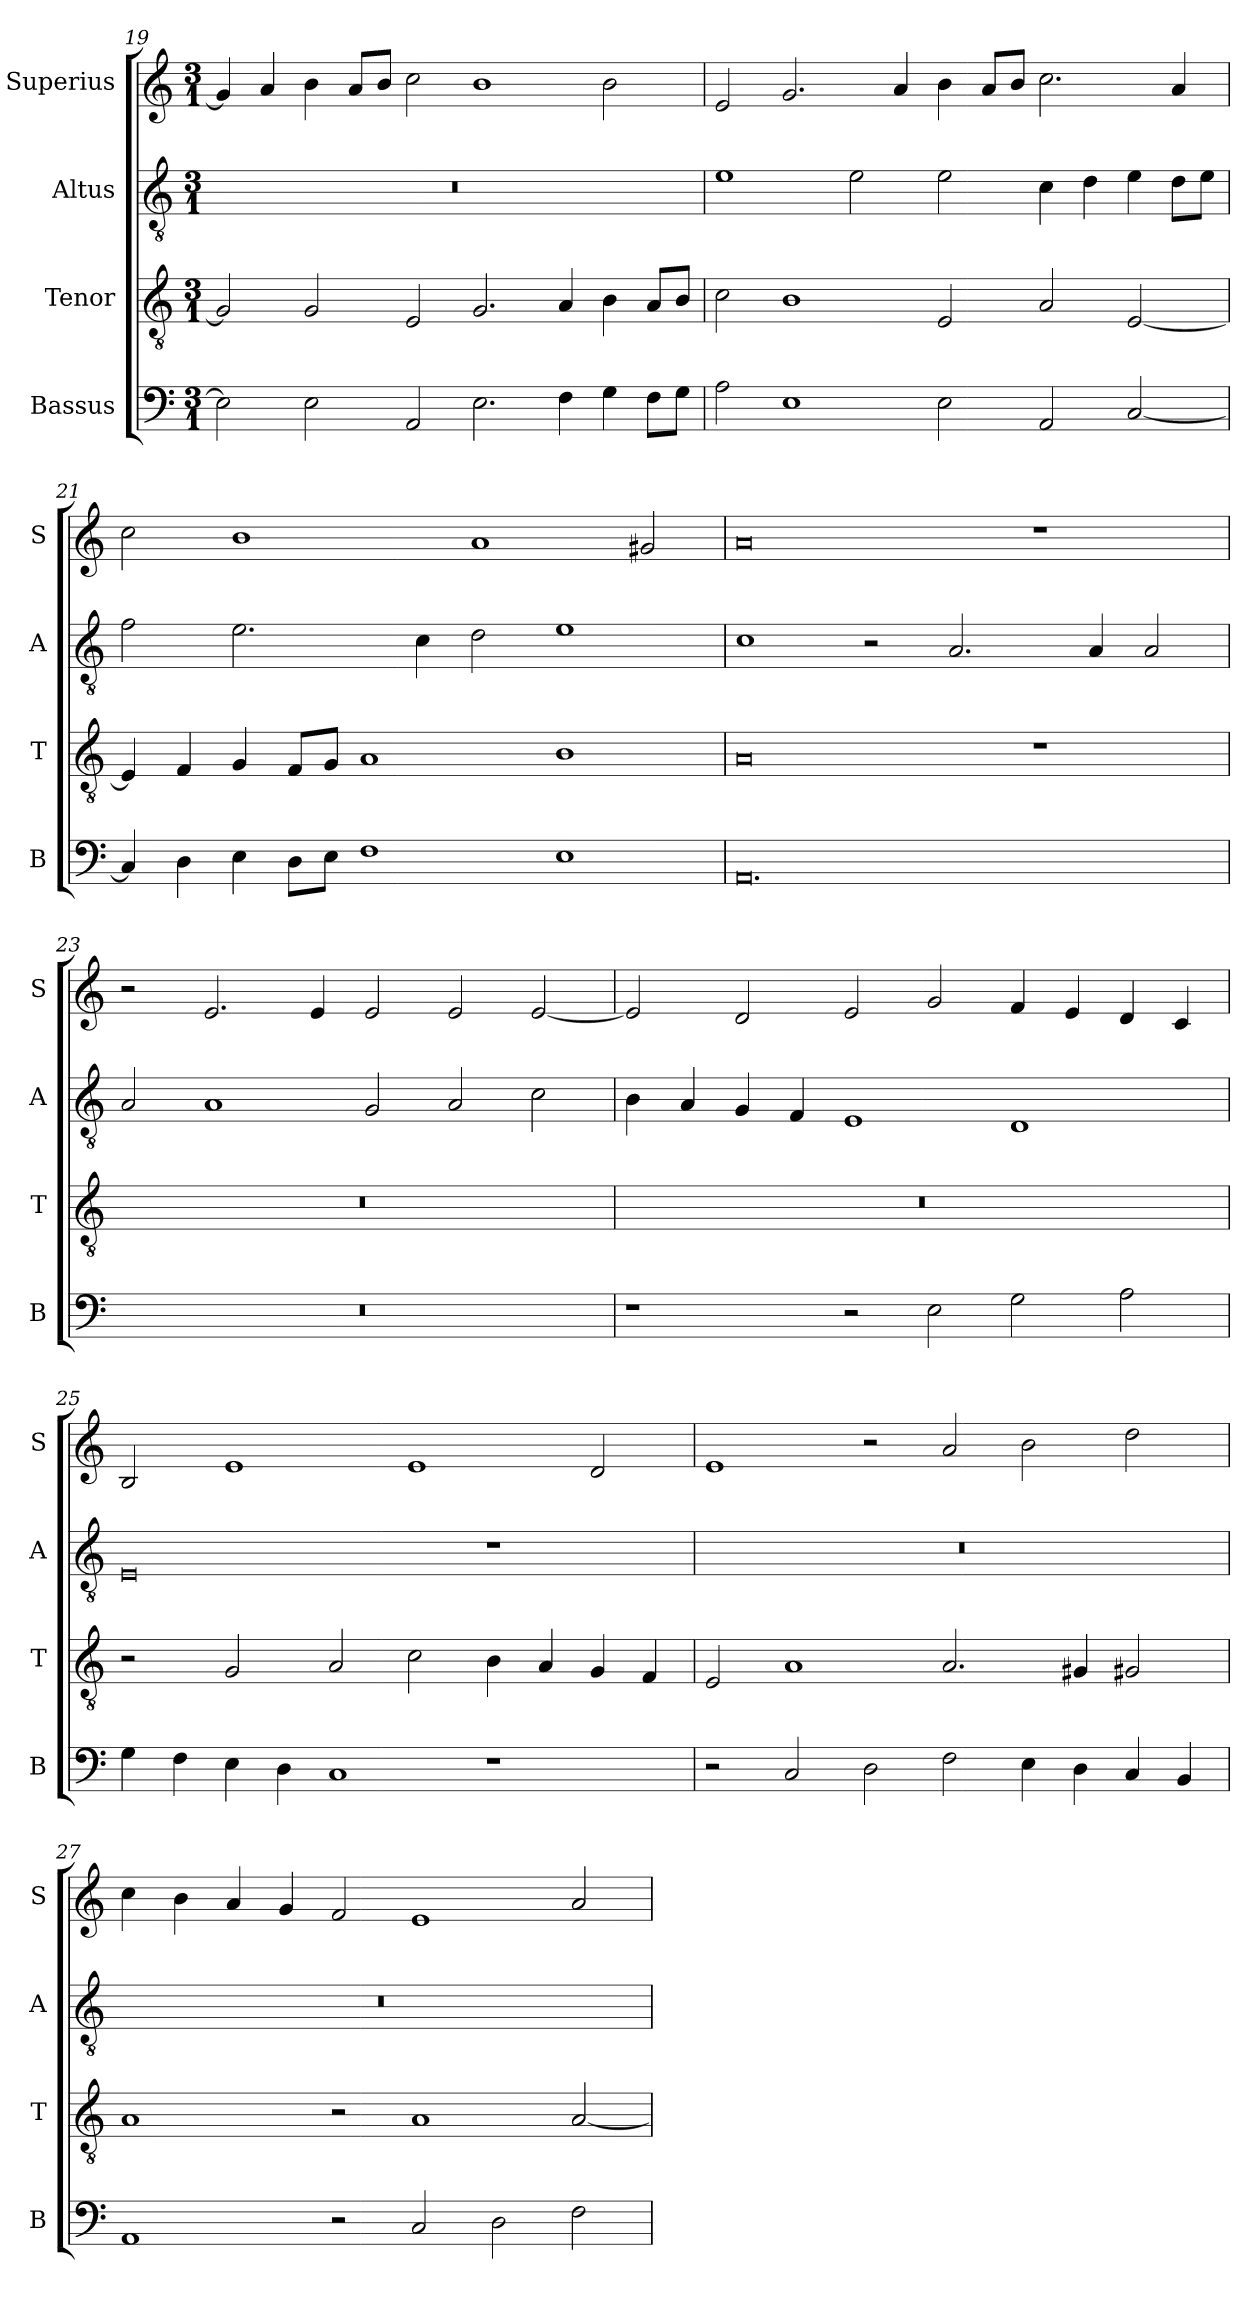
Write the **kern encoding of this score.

**kern	**kern	**kern	**kern
*part4	*part3	*part2	*part1
*staff4	*staff3	*staff2	*staff1
*I"Bassus	*I"Tenor	*I"Altus	*I"Superius
*I'B	*I'T	*I'A	*I'S
*clefF4	*clefGv2	*clefGv2	*clefG2
*k[]	*k[]	*k[]	*k[]
*M3/1	*M3/1	*M3/1	*M3/1
=19	=19	=19	=19
2E\]	2G/]	0.r	4g/]
.	.	.	4a/
2E\	2G/	.	4b\
.	.	.	8a/L
.	.	.	8b/J
2AA/	2E/	.	2cc\
2.E\	2.G/	.	1b
4F\	4A/	.	.
4G\	4B\	.	2b\
8F\L	8A/L	.	.
8G\J	8B/J	.	.
=20	=20	=20	=20
2A\	2c\	1e	2e/
1E	1B	.	2.g/
.	.	2e\	.
.	.	.	4a/
2E\	2E/	2e\	4b\
.	.	.	8a/L
.	.	.	8b/J
2AA/	2A/	4c\	2.cc\
.	.	4d\	.
[2C/	[2E/	4e\	.
.	.	8d\L	4a/
.	.	8e\J	.
=21	=21	=21	=21
4C/]	4E/]	2f\	2cc\
4D\	4F/	.	.
4E\	4G/	2.e\	1b
8D\L	8F/L	.	.
8E\J	8G/J	.	.
1F	1A	.	.
.	.	4c\	.
.	.	2d\	1a
1E	1B	1e	.
.	.	.	2g#X/
=22	=22	=22	=22
0.AA	0A	1c	0a
.	.	2r	.
.	.	2.A/	.
.	1r	.	1r
.	.	4A/	.
.	.	2A/	.
=23	=23	=23	=23
0.r	0.r	2A/	2r
.	.	1A	2.e/
.	.	.	4e/
.	.	2G/	2e/
.	.	2A/	2e/
.	.	2c\	[2e/
=24	=24	=24	=24
1r	0.r	4B\	2e/]
.	.	4A/	.
.	.	4G/	2d/
.	.	4F/	.
2r	.	1E	2e/
2E\	.	.	2g/
2G\	.	1D	4f/
.	.	.	4e/
2A\	.	.	4d/
.	.	.	4c/
=25	=25	=25	=25
4G\	2r	0E	2B/
4F\	.	.	.
4E\	2G/	.	1e
4D\	.	.	.
1C	2A/	.	.
.	2c\	.	1e
1r	4B\	1r	.
.	4A/	.	.
.	4G/	.	2d/
.	4F/	.	.
=26	=26	=26	=26
2r	2E/	0.r	1e
2C/	1A	.	.
2D\	.	.	2r
2F\	2.A/	.	2a/
4E\	.	.	2b\
4D\	4G#X/	.	.
4C/	2G#X/	.	2dd\
4BB/	.	.	.
=27	=27	=27	=27
1AA	1A	0.r	4cc\
.	.	.	4b\
.	.	.	4a/
.	.	.	4g/
2r	2r	.	2f/
2C/	1A	.	1e
2D\	.	.	.
2F\	[2A/	.	2a/
=	=	=	=
*-	*-	*-	*-
